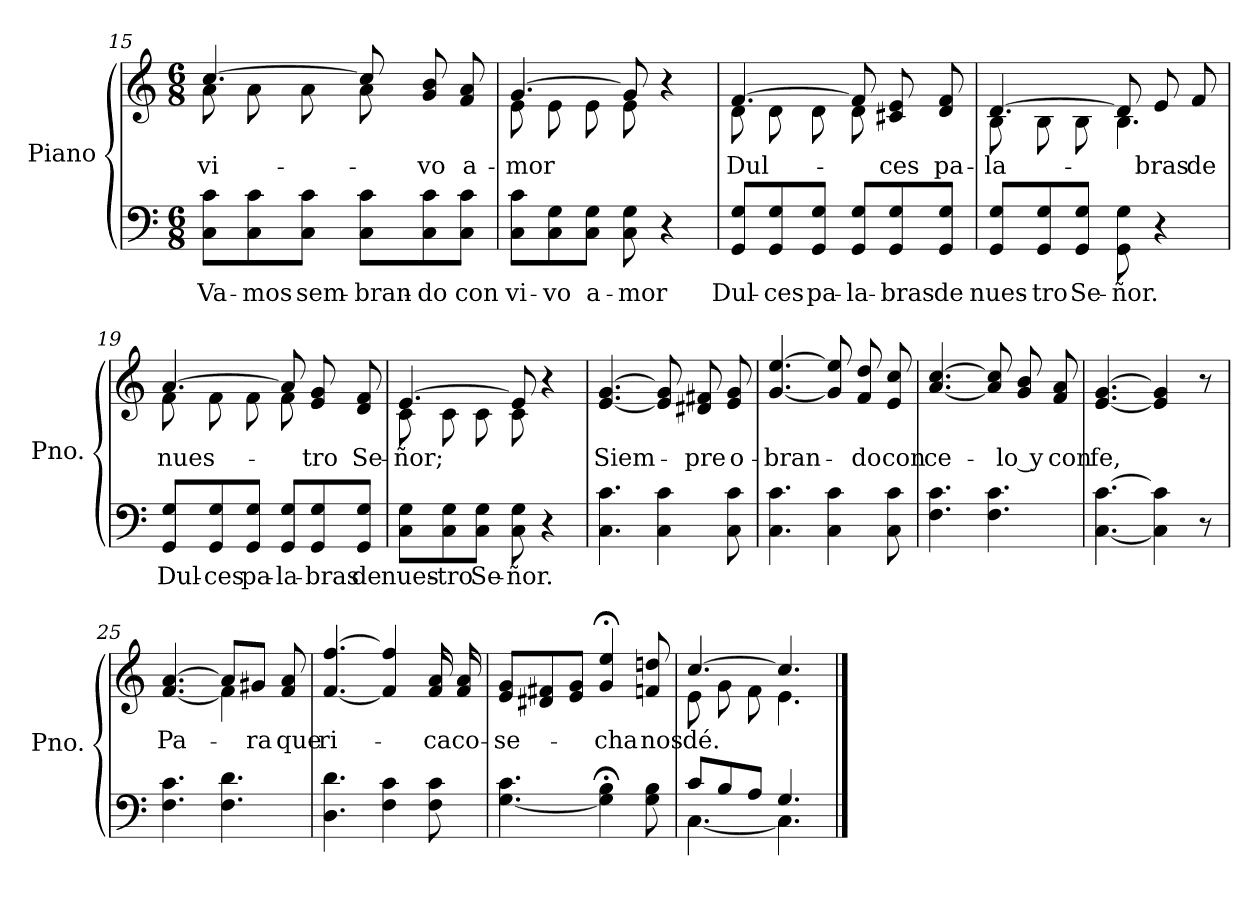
**kern	**text	**kern	**text
*part1	*part1	*part1	*part1
*staff2	*staff2	*staff1	*staff1
*I"Piano	*	*	*
*I'Pno.	*	*	*
!!LO:LB:g=z
*clefF4	*	*clefG2	*
*k[]	*	*k[]	*
*M6/8	*	*M6/8	*
=15	=15	=15	=15
!	!LO:LY:b	!	!LO:LY:b
*	*	*^	*
8C\ 8c\L	Va-	[4.cc/	8a\	vi-
!	!LO:LY:b	!	!	!
8C\ 8c\	-mos	.	8a\	.
!	!LO:LY:b	!	!	!
8C\ 8c\J	sem-	.	8a\	.
!	!LO:LY:b	!	!	!
8C\ 8c\L	-bran-	8cc/]	8a\	.
!	!LO:LY:b	!	!	!LO:LY:b
8C\ 8c\	-do	8g/ 8b/	4ryy	-vo
!	!LO:LY:b	!	!	!LO:LY:b
8C\ 8c\J	con	8f/ 8a/	.	a-
=16	=16	=16	=16	=16
!	!LO:LY:b	!	!	!LO:LY:b
8C\ 8c\L	vi-	[4.g/	8e\	-mor
!	!LO:LY:b	!	!	!
8C\ 8G\	-vo	.	8e\	.
!	!LO:LY:b	!	!	!
8C\ 8G\J	a-	.	8e\	.
!	!LO:LY:b	!	!	!
8C\ 8G\	-mor	8g/]	8e\	.
4r	.	4r	4ryy	.
!!LO:LB:g=z	!!
=17	=17	=17	=17	=17
!	!LO:LY:b	!	!	!LO:LY:b
8GG/ 8G/L	Dul-	[4.f/	8d\	Dul-
!	!LO:LY:b	!	!	!
8GG/ 8G/	-ces	.	8d\	.
!	!LO:LY:b	!	!	!
8GG/ 8G/J	pa-	.	8d\	.
!	!LO:LY:b	!	!	!
8GG/ 8G/L	-la-	8f/]	8d\	.
!	!LO:LY:b	!	!	!LO:LY:b
8GG/ 8G/	-bras	8c#X/ 8e/	4ryy	-ces
!	!LO:LY:b	!	!	!LO:LY:b
8GG/ 8G/J	de	8d/ 8f/	.	pa-
=18	=18	=18	=18	=18
!	!LO:LY:b	!	!	!LO:LY:b
8GG/ 8G/L	nues-	[4.d/	8B\	-la-
!	!LO:LY:b	!	!	!
8GG/ 8G/	-tro	.	8B\	.
!	!LO:LY:b	!	!	!
8GG/ 8G/J	Se-	.	8B\	.
!	!LO:LY:b	!	!	!
8GG\ 8G\	-ñor.	8d/]	4.B\	.
!	!	!	!	!LO:LY:b
4r	.	8e/	.	-bras
!	!	!	!	!LO:LY:b
.	.	8f/	.	de
=19	=19	=19	=19	=19
!	!LO:LY:b	!	!	!LO:LY:b
8GG/ 8G/L	Dul-	[4.a/	8f\	nues-
!	!LO:LY:b	!	!	!
8GG/ 8G/	-ces	.	8f\	.
!	!LO:LY:b	!	!	!
8GG/ 8G/J	pa-	.	8f\	.
!	!LO:LY:b	!	!	!
8GG/ 8G/L	-la-	8a/]	8f\	.
!	!LO:LY:b	!	!	!LO:LY:b
8GG/ 8G/	-bras	8e/ 8g/	4ryy	-tro
!	!LO:LY:b	!	!	!LO:LY:b
8GG/ 8G/J	de	8d/ 8f/	.	Se-
=20	=20	=20	=20	=20
!	!LO:LY:b	!	!	!LO:LY:b
8C\ 8G\L	nues-	[4.e/	8c\	-ñor;
!	!LO:LY:b	!	!	!
8C\ 8G\	-tro	.	8c\	.
!	!LO:LY:b	!	!	!
8C\ 8G\J	Se-	.	8c\	.
!	!LO:LY:b	!	!	!
8C\ 8G\	-ñor.	8e/]	8c\	.
4r	.	4r	4ryy	.
!!LO:LB:g=z
=21	=21	=21	=21	=21
!	!	!	!	!LO:LY:b
*	*	*v	*v	*
4.C\ 4.c\	.	[4.e/ [4.g/	Siem-
4C\ 4c\	.	8e/] 8g/]	.
!	!	!	!LO:LY:b
.	.	8d#X/ 8f#X/	-pre
!	!	!	!LO:LY:b
8C\ 8c\	.	8e/ 8g/	o-
=22	=22	=22	=22
!	!	!	!LO:LY:b
4.C\ 4.c\	.	[4.g/ [4.ee/	-bran-
4C\ 4c\	.	8g/] 8ee/]	.
!	!	!	!LO:LY:b
.	.	8f/ 8dd/	-do
!	!	!	!LO:LY:b
8C\ 8c\	.	8e/ 8cc/	con
=23	=23	=23	=23
!	!	!	!LO:LY:b
4.F\ 4.c\	.	[4.a/ [4.cc/	ce-
4.F\ 4.c\	.	8a/] 8cc/]	.
!	!	!	!LO:LY:b
.	.	8g/ 8b/	-lo y
!	!	!	!LO:LY:b
.	.	8f/ 8a/	con
=24	=24	=24	=24
!	!	!	!LO:LY:b
[4.C\ [4.c\	.	[4.e/ [4.g/	fe,
4C\] 4c\]	.	4e/] 4g/]	.
8r	.	8r	.
!!LO:LB:g=z
=25	=25	=25	=25
!	!	!	!LO:LY:b
*	*	*^	*
4.F\ 4.c\	.	[4.f/ [4.a/	4.ryy	Pa-
4.F\ 4.d\	.	8a/L]	4f\]	.
!	!	!	!	!LO:LY:b
.	.	8g#X/J	.	-ra
!	!	!	!	!LO:LY:b
.	.	8f/ 8a/	8ryy	que
=26	=26	=26	=26	=26
!	!	!	!	!LO:LY:b
*	*	*v	*v	*
4.D\ 4.d\	.	[4.f/ [4.ff/	ri-
4F\ 4c\	.	4f/] 4ff/]	.
!	!	!	!LO:LY:b
8F\ 8c\	.	16f/ 16a/	-ca
!	!	!	!LO:LY:b
.	.	16f/ 16a/	co-
=27	=27	=27	=27
!	!	!	!LO:LY:b
[4.G\ 4.c\	.	8e/ 8g/L	-se-
.	.	8d#X/ 8f#X/	.
.	.	8e/ 8g/J	.
!	!	!	!LO:LY:b
4G\]; 4B\;	.	4g/;< 4ee/;<	-cha
!	!	!	!LO:LY:b
8G\ 8B\	.	8fn/ 8ddn/	nos
=28	=28	=28	=28
*^	*	*	*
!	!	!	!	!LO:LY:b
*	*	*	*^	*
8c/L	[4.C\	.	[4.cc/	8e\	dé.
8B/	.	.	.	8g\	.
8A/J	.	.	.	8f\	.
4.G/	4.C\]	.	4.cc/]	4.e\	.
*v	*v	*	*	*	*
*	*	*v	*v	*
==	==	==	==
*-	*-	*-	*-
